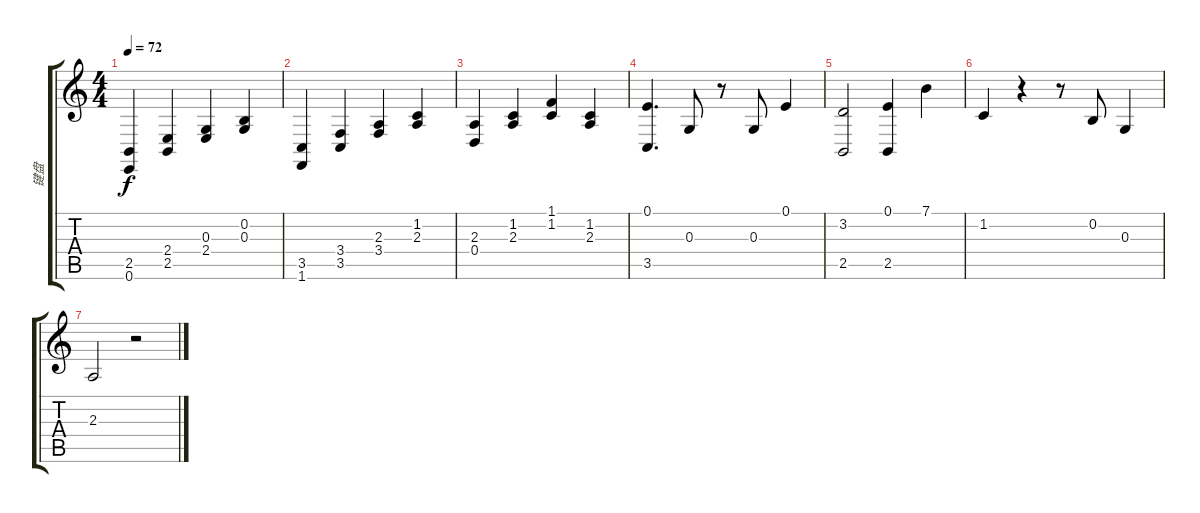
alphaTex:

\track ("键盘" "键盘") {instrument acousticgrandpiano}
\staff {score tabs}
\tuning (E4 B3 G3 D3 A2 E2) {hide}
\ts (4 4)
\tempo 72
\clef g2
\ks c
(2.5 0.6).4{dy f} (2.4 2.5).4 (0.3 2.4).4 (0.2 0.3).4 |
(3.5 1.6).4 (3.4 3.5).4 (2.3 3.4).4 (1.2 2.3).4 |
(2.3 0.4).4 (1.2 2.3).4 (1.1 1.2).4 (1.2 2.3).4 |
(0.1 3.5).4{d} 0.3.8 r.8 0.3.8 0.1.4 |
(3.2 2.5).2 (0.1 2.5).4 7.1.4 |
1.2.4 r.4 r.8 0.2.8 0.3.4 |
2.3.2 r.2
